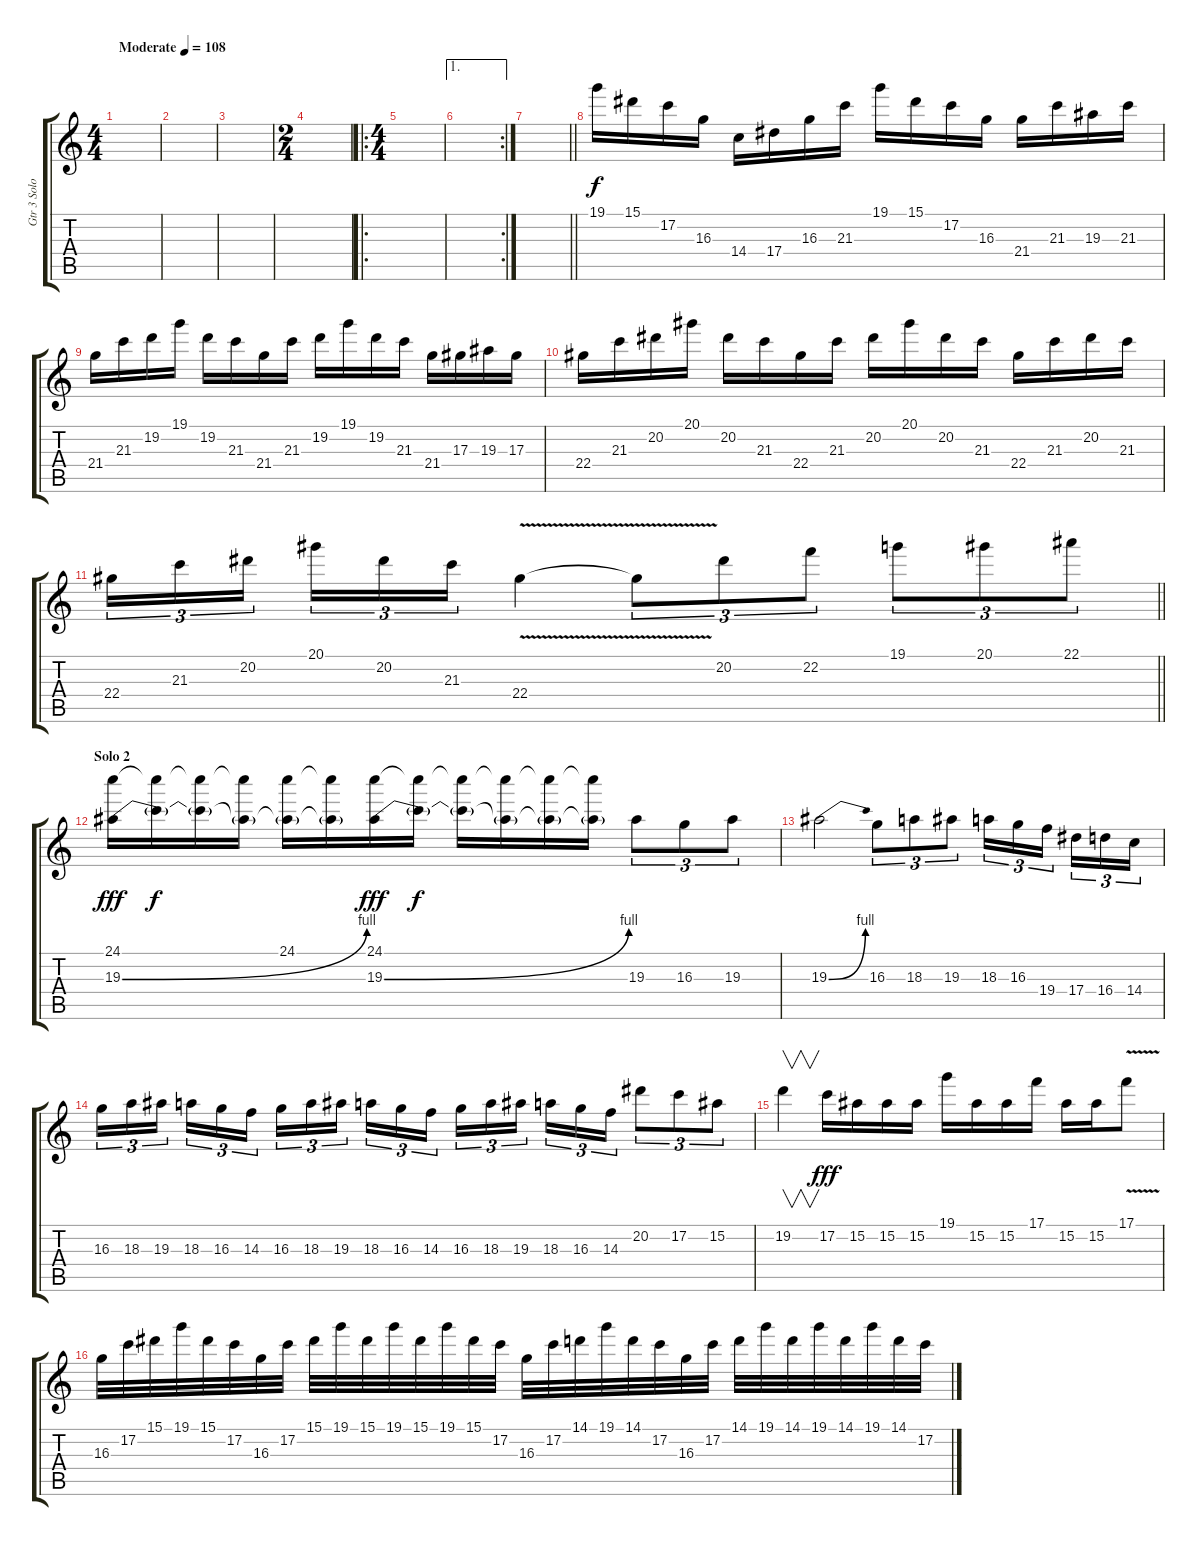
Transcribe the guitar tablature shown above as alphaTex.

\track ("Gtr 3 Solo" "Gtr 3 Solo") {instrument distortionguitar}
\staff {score tabs}
\tuning (C4 G3 Eb3 Bb2 F2 C2) {hide}
\ts (4 4)
\tempo (108 "Moderate")
\clef g2
\ks c
|
|
|
\ts (2 4)
|
\ro
\ts (4 4)
|
\ae 1
\rc 2
|
\barLineRight lightlight
|
\section ("" "")
19.1.16 15.1.16 17.2.16 16.3.16 14.4.16 17.4.16 16.3.16 21.3.16 19.1.16 15.1.16 17.2.16 16.3.16 21.4.16 21.3.16 19.3.16 21.3.16 |
21.4.16 21.3.16 19.2.16 19.1.16 19.2.16 21.3.16 21.4.16 21.3.16 19.2.16 19.1.16 19.2.16 21.3.16 21.4.16 17.3.16 19.3.16 17.3.16 |
22.4.16 21.3.16 20.2.16 20.1.16 20.2.16 21.3.16 22.4.16 21.3.16 20.2.16 20.1.16 20.2.16 21.3.16 22.4.16 21.3.16 20.2.16 21.3.16 |
\barLineRight lightlight
22.4.16{tu (3 2)} 21.3.16{tu (3 2)} 20.2.16{tu (3 2) beam splitsecondary} 20.1.16{tu (3 2)} 20.2.16{tu (3 2)} 21.3.16{tu (3 2)} 22.4{v}.4 22.4{t}.8{tu (3 2)} 20.2.8{tu (3 2)} 22.2.8{tu (3 2)} 19.1.8{tu (3 2)} 20.1.8{tu (3 2)} 22.1.8{tu (3 2)} |
\section ("" "Solo 2")
(24.1 19.3{be (bend 0 0 60 4)}).16{dy fff} (24.1{t} 19.3{t}).16{dy f} (24.1{t} 19.3{t}).16 (24.1{t} 19.3{t}).16 (24.1 19.3{t}).16 (24.1{t} 19.3{t}).16 (24.1 19.3{be (bend 0 0 60 4)}).16{dy fff} (24.1{t} 19.3{t}).16{dy f} (24.1{t} 19.3{t}).16 (24.1{t} 19.3{t}).16 (24.1{t} 19.3{t}).16 (24.1{t} 19.3{t}).16 19.3.8{tu (3 2)} 16.3.8{tu (3 2)} 19.3.8{tu (3 2)} |
19.3{be (bend 0 0 60 4)}.2 16.3.8{tu (3 2)} 18.3.8{tu (3 2)} 19.3.8{tu (3 2)} 18.3.16{tu (3 2)} 16.3.16{tu (3 2)} 19.4.16{tu (3 2) beam splitsecondary} 17.4.16{tu (3 2)} 16.4.16{tu (3 2)} 14.4.16{tu (3 2)} |
16.3.16{tu (3 2)} 18.3.16{tu (3 2)} 19.3.16{tu (3 2) beam splitsecondary} 18.3.16{tu (3 2)} 16.3.16{tu (3 2)} 14.3.16{tu (3 2)} 16.3.16{tu (3 2)} 18.3.16{tu (3 2)} 19.3.16{tu (3 2) beam splitsecondary} 18.3.16{tu (3 2)} 16.3.16{tu (3 2)} 14.3.16{tu (3 2)} 16.3.16{tu (3 2)} 18.3.16{tu (3 2)} 19.3.16{tu (3 2) beam splitsecondary} 18.3.16{tu (3 2)} 16.3.16{tu (3 2)} 14.3.16{tu (3 2)} 20.2.8{tu (3 2)} 17.2.8{tu (3 2)} 15.2.8{tu (3 2)} |
19.2.4{v} 17.2.16{dy fff} 15.2.16 15.2.16 15.2.16 19.1.16 15.2.16 15.2.16 17.1.16 15.2.16 15.2.16 17.1{v}.8 |
16.3.32 17.2.32 15.1.32 19.1.32 15.1.32 17.2.32 16.3.32 17.2.32 15.1.32 19.1.32 15.1.32 19.1.32 15.1.32 19.1.32 15.1.32 17.2.32 16.3.32 17.2.32 14.1.32 19.1.32 14.1.32 17.2.32 16.3.32 17.2.32 14.1.32 19.1.32 14.1.32 19.1.32 14.1.32 19.1.32 14.1.32 17.2.32
